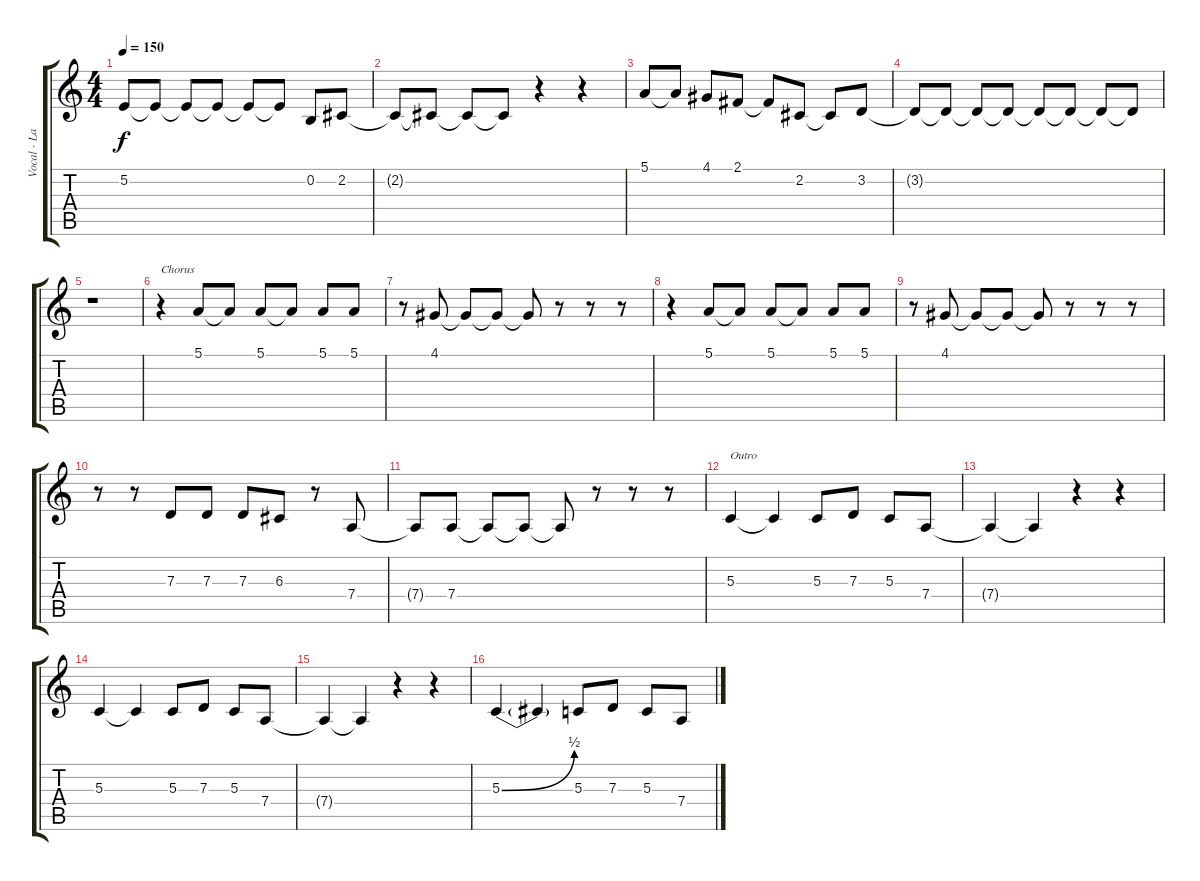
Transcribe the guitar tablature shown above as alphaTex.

\track ("Vocal - Lauri Ylonen" "Vocal - La") {instrument altosax}
\staff {score tabs}
\tuning (E4 B3 G3 D3 A2 E2) {hide}
\ts (4 4)
\tempo 150
\clef g2
\ks c
5.2{t}.8{dy f} 5.2{t}.8 5.2{t}.8 5.2{t}.8 5.2{t}.8 5.2{t}.8 0.2.8 2.2.8 |
2.2{t}.8 2.2{t}.8 2.2{t}.8 2.2{t}.8 r.4 r.4 |
5.1.8 5.1{t}.8 4.1.8 2.1.8 2.1{t}.8 2.2.8 2.2{t}.8 3.2.8 |
3.2{t}.8 3.2{t}.8 3.2{t}.8 3.2{t}.8 3.2{t}.8 3.2{t}.8 3.2{t}.8 3.2{t}.8 |
r.1 |
r.4{txt "Chorus"} 5.1.8 5.1{t}.8 5.1.8 5.1{t}.8 5.1.8 5.1.8 |
r.8 4.1.8 4.1{t}.8 4.1{t}.8 4.1{t}.8 r.8 r.8 r.8 |
r.4 5.1.8 5.1{t}.8 5.1.8 5.1{t}.8 5.1.8 5.1.8 |
r.8 4.1.8 4.1{t}.8 4.1{t}.8 4.1{t}.8 r.8 r.8 r.8 |
r.8 r.8 7.3.8 7.3.8 7.3.8 6.3.8 r.8 7.4.8 |
7.4{t}.8 7.4.8 7.4{t}.8 7.4{t}.8 7.4{t}.8 r.8 r.8 r.8 |
5.3.4{txt "Outro"} 5.3{t}.4 5.3.8 7.3.8 5.3.8 7.4.8 |
7.4{t}.4 7.4{t}.4 r.4 r.4 |
5.3.4 5.3{t}.4 5.3.8 7.3.8 5.3.8 7.4.8 |
7.4{t}.4 7.4{t}.4 r.4 r.4 |
5.3{be (bend 0 0 60 2)}.4 5.3{t}.4 5.3.8 7.3.8 5.3.8 7.4.8
